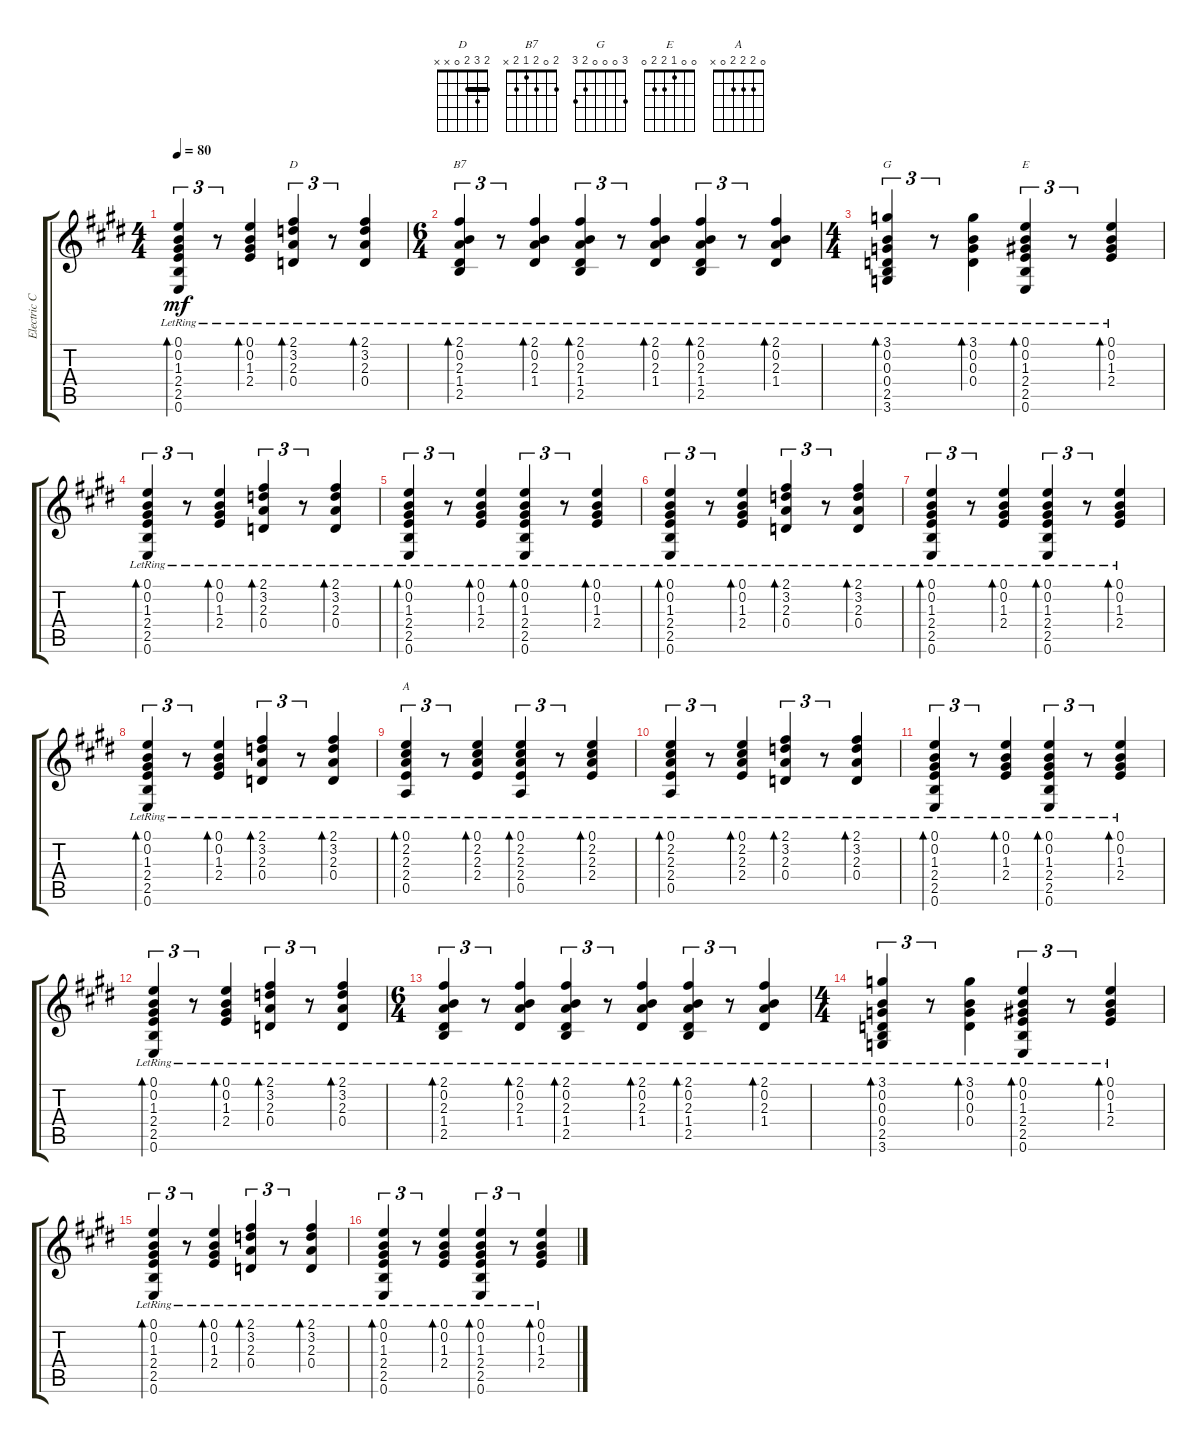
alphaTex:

\track ("Electric Clean Guitar" "Electric C") {instrument electricguitarclean}
\staff {score tabs}
\tuning (E4 B3 G3 D3 A2 E2) {hide}
\chord ("D" 2 3 2 0 x x) {barre 2}
\chord ("B7" 2 0 2 1 2 x)
\chord ("G" 3 0 0 0 2 3)
\chord ("E" 0 0 1 2 2 0)
\chord ("A" 0 2 2 2 0 x)
\ts (4 4)
\tempo 80
\clef g2
\ks e
(0.1 0.2 1.3{lr} 2.4{lr} 2.5{lr} 0.6{lr}).4{tu (3 2) bd 30 dy mf} r.8{tu (3 2)} (0.1{lr} 0.2{lr} 1.3{lr} 2.4{lr}).4{bd 60} (2.1 3.2 2.3{lr} 0.4{lr}).4{tu (3 2) bd 30 ch "D"} r.8{tu (3 2)} (2.1{lr} 3.2{lr} 2.3{lr} 0.4{lr}).4{bd 60} |
\ts (6 4)
(2.1 0.2 2.3{lr} 1.4{lr} 2.5{lr}).4{tu (3 2) bd 30 ch "B7"} r.8{tu (3 2)} (2.1{lr} 0.2{lr} 2.3{lr} 1.4{lr}).4{bd 60} (2.1 0.2 2.3{lr} 1.4{lr} 2.5{lr}).4{tu (3 2) bd 30} r.8{tu (3 2)} (2.1{lr} 0.2{lr} 2.3{lr} 1.4{lr}).4{bd 60} (2.1 0.2 2.3{lr} 1.4{lr} 2.5{lr}).4{tu (3 2) bd 30} r.8{tu (3 2)} (2.1{lr} 0.2{lr} 2.3{lr} 1.4{lr}).4{bd 60} |
\ts (4 4)
(3.1 0.2 0.3{lr} 0.4{lr} 2.5{lr} 3.6{lr}).4{tu (3 2) bd 30 ch "G"} r.8{tu (3 2)} (3.1{lr} 0.2{lr} 0.3{lr} 0.4{lr}).4{bd 60} (0.1 0.2 1.3{lr} 2.4{lr} 2.5{lr} 0.6{lr}).4{tu (3 2) bd 30 ch "E"} r.8{tu (3 2)} (0.1{lr} 0.2{lr} 1.3{lr} 2.4{lr}).4{bd 60} |
(0.1 0.2 1.3{lr} 2.4{lr} 2.5{lr} 0.6{lr}).4{tu (3 2) bd 30} r.8{tu (3 2)} (0.1{lr} 0.2{lr} 1.3{lr} 2.4{lr}).4{bd 60} (2.1 3.2 2.3{lr} 0.4{lr}).4{tu (3 2) bd 30} r.8{tu (3 2)} (2.1{lr} 3.2{lr} 2.3{lr} 0.4{lr}).4{bd 60} |
(0.1 0.2 1.3{lr} 2.4{lr} 2.5{lr} 0.6{lr}).4{tu (3 2) bd 30} r.8{tu (3 2)} (0.1{lr} 0.2{lr} 1.3{lr} 2.4{lr}).4{bd 30} (0.1 0.2 1.3{lr} 2.4{lr} 2.5{lr} 0.6{lr}).4{tu (3 2) bd 30} r.8{tu (3 2)} (0.1{lr} 0.2{lr} 1.3{lr} 2.4{lr}).4{bd 30} |
(0.1 0.2 1.3{lr} 2.4{lr} 2.5{lr} 0.6{lr}).4{tu (3 2) bd 30} r.8{tu (3 2)} (0.1{lr} 0.2{lr} 1.3{lr} 2.4{lr}).4{bd 60} (2.1 3.2 2.3{lr} 0.4{lr}).4{tu (3 2) bd 30} r.8{tu (3 2)} (2.1{lr} 3.2{lr} 2.3{lr} 0.4{lr}).4{bd 60} |
(0.1 0.2 1.3{lr} 2.4{lr} 2.5{lr} 0.6{lr}).4{tu (3 2) bd 30} r.8{tu (3 2)} (0.1{lr} 0.2{lr} 1.3{lr} 2.4{lr}).4{bd 30} (0.1 0.2 1.3{lr} 2.4{lr} 2.5{lr} 0.6{lr}).4{tu (3 2) bd 30} r.8{tu (3 2)} (0.1{lr} 0.2{lr} 1.3{lr} 2.4{lr}).4{bd 30} |
(0.1 0.2 1.3{lr} 2.4{lr} 2.5{lr} 0.6{lr}).4{tu (3 2) bd 30} r.8{tu (3 2)} (0.1{lr} 0.2{lr} 1.3{lr} 2.4{lr}).4{bd 60} (2.1 3.2 2.3{lr} 0.4{lr}).4{tu (3 2) bd 30} r.8{tu (3 2)} (2.1{lr} 3.2{lr} 2.3{lr} 0.4{lr}).4{bd 60} |
(0.1 2.2 2.3{lr} 2.4{lr} 0.5{lr}).4{tu (3 2) bd 30 ch "A"} r.8{tu (3 2)} (0.1{lr} 2.2{lr} 2.3{lr} 2.4{lr}).4{bd 60} (0.1 2.2 2.3{lr} 2.4{lr} 0.5{lr}).4{tu (3 2) bd 30} r.8{tu (3 2)} (0.1{lr} 2.2{lr} 2.3{lr} 2.4{lr}).4{bd 60} |
(0.1 2.2 2.3{lr} 2.4{lr} 0.5{lr}).4{tu (3 2) bd 30} r.8{tu (3 2)} (0.1{lr} 2.2{lr} 2.3{lr} 2.4{lr}).4{bd 60} (2.1 3.2 2.3{lr} 0.4{lr}).4{tu (3 2) bd 30} r.8{tu (3 2)} (2.1{lr} 3.2{lr} 2.3{lr} 0.4{lr}).4{bd 60} |
(0.1 0.2 1.3{lr} 2.4{lr} 2.5{lr} 0.6{lr}).4{tu (3 2) bd 30} r.8{tu (3 2)} (0.1{lr} 0.2{lr} 1.3{lr} 2.4{lr}).4{bd 30} (0.1 0.2 1.3{lr} 2.4{lr} 2.5{lr} 0.6{lr}).4{tu (3 2) bd 30} r.8{tu (3 2)} (0.1{lr} 0.2{lr} 1.3{lr} 2.4{lr}).4{bd 30} |
(0.1 0.2 1.3{lr} 2.4{lr} 2.5{lr} 0.6{lr}).4{tu (3 2) bd 30} r.8{tu (3 2)} (0.1{lr} 0.2{lr} 1.3{lr} 2.4{lr}).4{bd 60} (2.1 3.2 2.3{lr} 0.4{lr}).4{tu (3 2) bd 30} r.8{tu (3 2)} (2.1{lr} 3.2{lr} 2.3{lr} 0.4{lr}).4{bd 60} |
\ts (6 4)
(2.1 0.2 2.3{lr} 1.4{lr} 2.5{lr}).4{tu (3 2) bd 30} r.8{tu (3 2)} (2.1{lr} 0.2{lr} 2.3{lr} 1.4{lr}).4{bd 60} (2.1 0.2 2.3{lr} 1.4{lr} 2.5{lr}).4{tu (3 2) bd 30} r.8{tu (3 2)} (2.1{lr} 0.2{lr} 2.3{lr} 1.4{lr}).4{bd 60} (2.1 0.2 2.3{lr} 1.4{lr} 2.5{lr}).4{tu (3 2) bd 30} r.8{tu (3 2)} (2.1{lr} 0.2{lr} 2.3{lr} 1.4{lr}).4{bd 60} |
\ts (4 4)
(3.1 0.2 0.3{lr} 0.4{lr} 2.5{lr} 3.6{lr}).4{tu (3 2) bd 30} r.8{tu (3 2)} (3.1{lr} 0.2{lr} 0.3{lr} 0.4{lr}).4{bd 60} (0.1 0.2 1.3{lr} 2.4{lr} 2.5{lr} 0.6{lr}).4{tu (3 2) bd 30} r.8{tu (3 2)} (0.1{lr} 0.2{lr} 1.3{lr} 2.4{lr}).4{bd 60} |
(0.1 0.2 1.3{lr} 2.4{lr} 2.5{lr} 0.6{lr}).4{tu (3 2) bd 30} r.8{tu (3 2)} (0.1{lr} 0.2{lr} 1.3{lr} 2.4{lr}).4{bd 60} (2.1 3.2 2.3{lr} 0.4{lr}).4{tu (3 2) bd 30} r.8{tu (3 2)} (2.1{lr} 3.2{lr} 2.3{lr} 0.4{lr}).4{bd 60} |
(0.1 0.2 1.3{lr} 2.4{lr} 2.5{lr} 0.6{lr}).4{tu (3 2) bd 30} r.8{tu (3 2)} (0.1{lr} 0.2{lr} 1.3{lr} 2.4{lr}).4{bd 30} (0.1 0.2 1.3{lr} 2.4{lr} 2.5{lr} 0.6{lr}).4{tu (3 2) bd 30} r.8{tu (3 2)} (0.1{lr} 0.2{lr} 1.3{lr} 2.4{lr}).4{bd 30}
